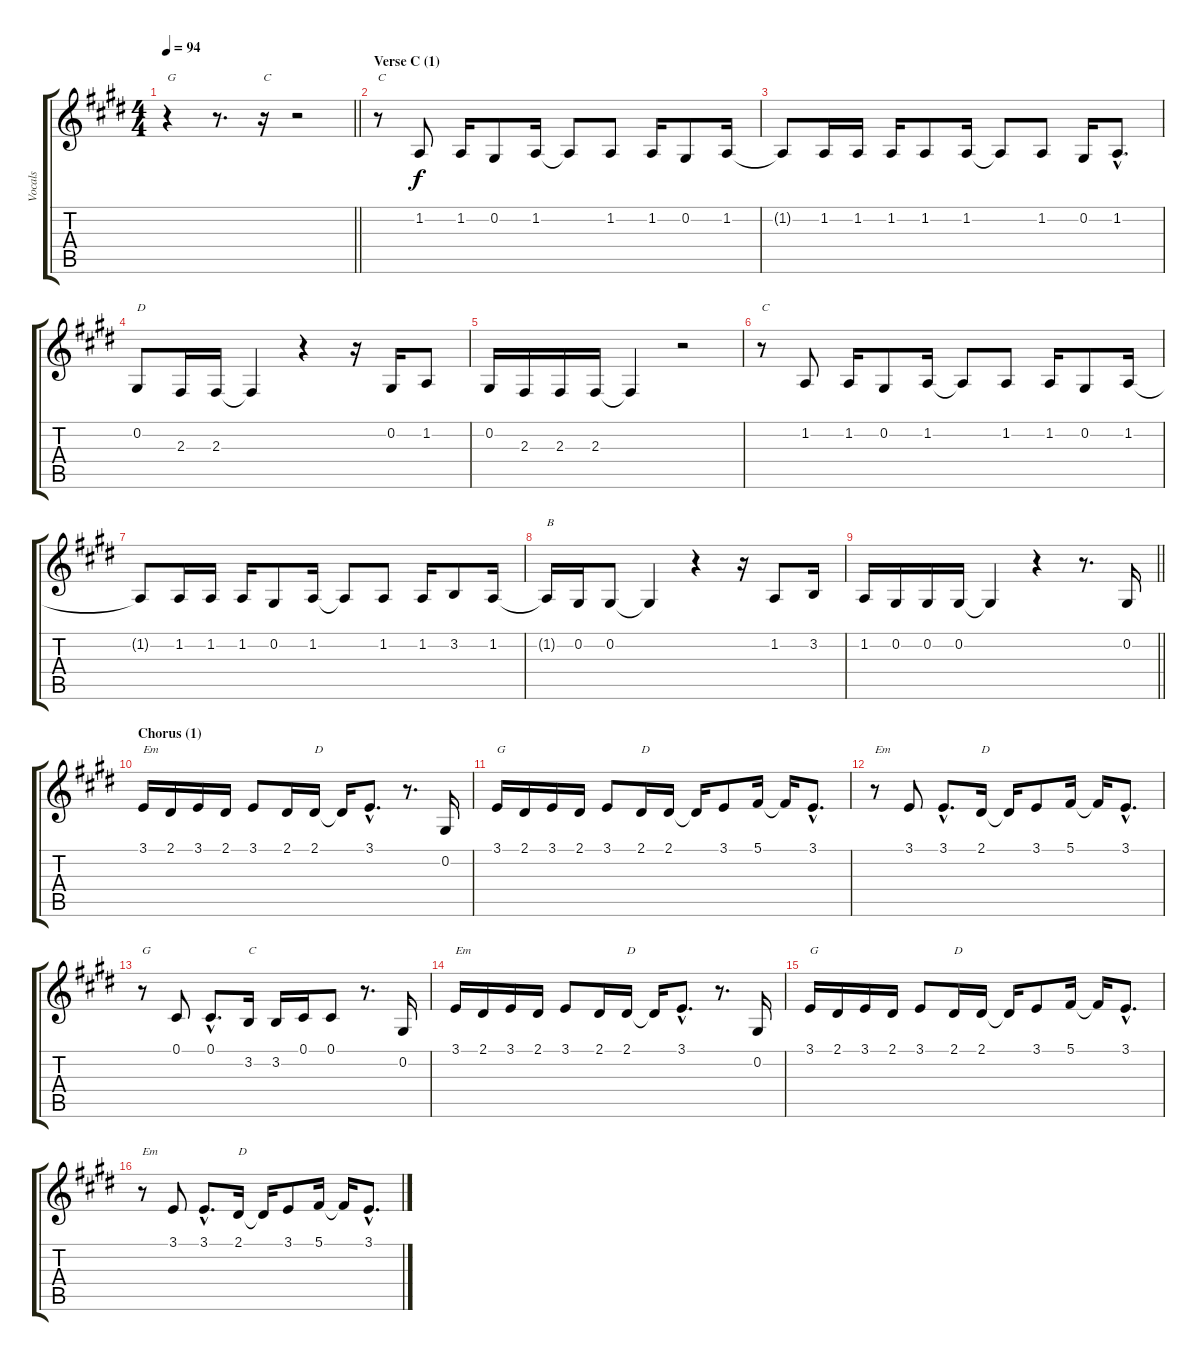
\track ("Vocals" "Vocals") {instrument sopranosax}
\staff {score tabs}
\tuning (Db4 Ab3 E3 B2 Gb2 Db2) {hide}
\ts (4 4)
\tempo 94
\clef g2
\barLineRight lightlight
\ks c#minor
r.4{txt "G" dy f} r.8{d} r.16{txt "C"} r.2 |
\section ("" "Verse C (1)")
r.8{txt "C"} 1.2.8 1.2.16 0.2.8 1.2.16 1.2{t}.8 1.2.8 1.2.16 0.2.8 1.2.16 |
1.2{t}.8 1.2.16 1.2.16 1.2.16 1.2.8 1.2.16 1.2{t}.8 1.2.8 0.2.16 1.2{hac}.8{d} |
0.2.8{txt "D"} 2.3.16 2.3.16 2.3{t}.4 r.4 r.16 0.2.16 1.2.8 |
0.2.16 2.3.16 2.3.16 2.3.16 2.3{t}.4 r.2 |
r.8{txt "C"} 1.2.8 1.2.16 0.2.8 1.2.16 1.2{t}.8 1.2.8 1.2.16 0.2.8 1.2.16 |
1.2{t}.8 1.2.16 1.2.16 1.2.16 0.2.8 1.2.16 1.2{t}.8 1.2.8 1.2.16 3.2.8 1.2.16 |
1.2{t}.16{txt "B"} 0.2.16 0.2.8 0.2{t}.4 r.4 r.16 1.2.8 3.2.16 |
\barLineRight lightlight
1.2.16 0.2.16 0.2.16 0.2.16 0.2{t}.4 r.4 r.8{d} 0.2.16 |
\section ("" "Chorus (1)")
3.1.16{txt "Em"} 2.1.16 3.1.16 2.1.16 3.1.8 2.1.16 2.1.16{txt "D"} 2.1{t}.16 3.1{hac}.8{d} r.8{d} 0.2.16 |
3.1.16{txt "G"} 2.1.16 3.1.16 2.1.16 3.1.8 2.1.16{txt "D"} 2.1.16 2.1{t}.16 3.1.8 5.1.16 5.1{t}.16 3.1{hac}.8{d} |
r.8{txt "Em"} 3.1.8 3.1{hac}.8{d} 2.1.16{txt "D"} 2.1{t}.16 3.1.8 5.1.16 5.1{t}.16 3.1{hac}.8{d} |
r.8{txt "G"} 0.1.8 0.1{hac}.8{d} 3.2.16{txt "C"} 3.2.16 0.1.16 0.1.8 r.8{d} 0.2.16 |
3.1.16{txt "Em"} 2.1.16 3.1.16 2.1.16 3.1.8 2.1.16 2.1.16{txt "D"} 2.1{t}.16 3.1{hac}.8{d} r.8{d} 0.2.16 |
3.1.16{txt "G"} 2.1.16 3.1.16 2.1.16 3.1.8 2.1.16{txt "D"} 2.1.16 2.1{t}.16 3.1.8 5.1.16 5.1{t}.16 3.1{hac}.8{d} |
r.8{txt "Em"} 3.1.8 3.1{hac}.8{d} 2.1.16{txt "D"} 2.1{t}.16 3.1.8 5.1.16 5.1{t}.16 3.1{hac}.8{d}
